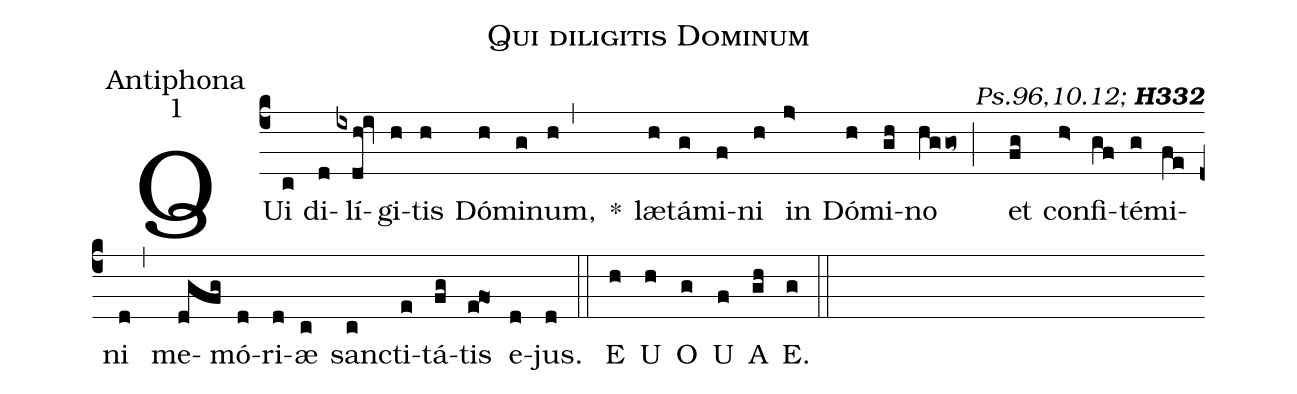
name:Qui diligitis Dominum;
office-part:Antiphona;
mode:1;
commentary:{\itshape\mdseries Ps.96,10.12;\/} {\bfseries H332};
%%
(c4)QUi(c) di(d)lí(ixdh!iv)gi(h)tis(h) Dó(h)mi(g)num,(h,) *() læ(h)tá(g)mi(f)ni(h) in(j>) Dó(h)mi(gh)no(hggo~;) et(fg) con(h>)fi(gf)té(g)mi(fe)ni(d,) me(dgfg)mó(d)ri(d)æ(c) san(c)cti(e)tá(fg)tis(e!fo1) e(d)jus.(d) (::) <eu> E(h) U(h) O(g) U(f) A(gh) E.(g) </eu> (::)
